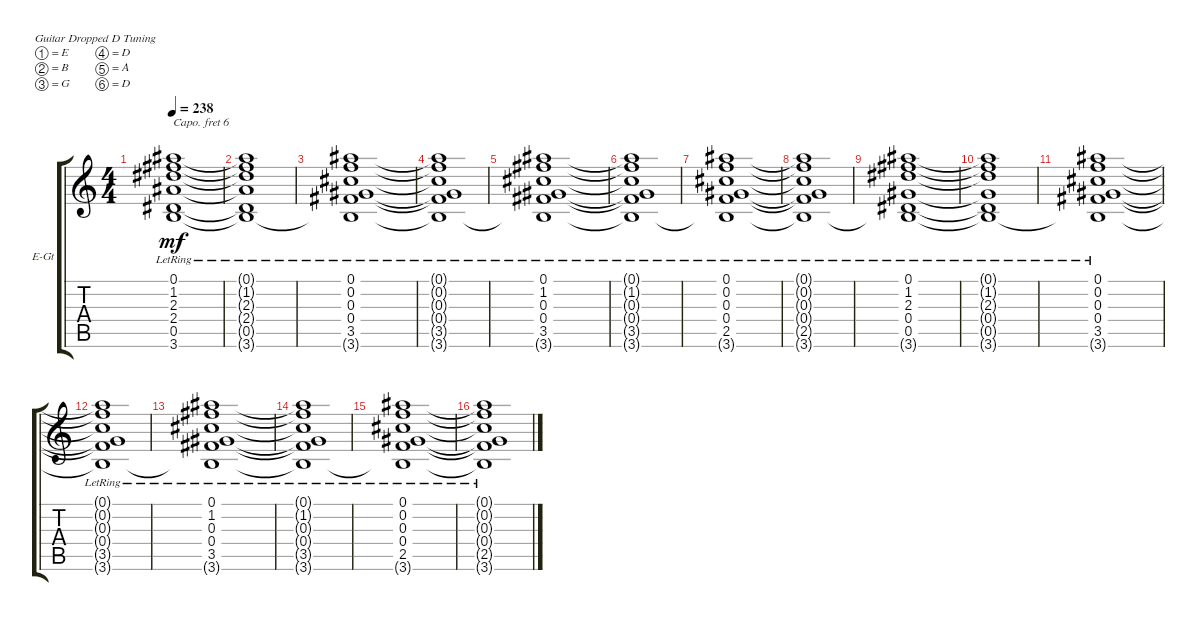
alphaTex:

\defaultSystemsLayout 4
\bracketExtendMode groupsimilarinstruments
\firstSystemTrackNameOrientation horizontal
\otherSystemsTrackNameOrientation horizontal
\track ("Electric Guitar" "E-Gt") {instrument electricguitarclean}
\staff {score tabs}
\capo 6
\tuning (E4 B3 G3 D3 A2 D2)
\ts (4 4)
\tempo 238
\clef g2
\ks c
(0.5{lr} 2.4{lr} 2.3{lr} 1.2{lr} 0.1{lr} 3.6{lr t}).1{dy mf} |
(0.1{lr t} 1.2{lr t} 2.3{lr t} 2.4{lr t} 0.5{lr t} 3.6{lr t}).1 |
(3.5{lr} 0.4{lr} 0.3{lr} 0.1{lr} 0.2{lr} 3.6{lr t}).1 |
(3.5{lr t} 0.4{lr t} 0.3{lr t} 0.2{lr t} 0.1{lr t} 3.6{lr t}).1 |
(3.5{lr} 0.4{lr} 0.3{lr} 1.2{lr} 0.1{lr} 3.6{lr t}).1 |
(0.1{lr t} 1.2{lr t} 0.3{lr t} 0.4{lr t} 3.5{lr t} 3.6{lr t}).1 |
(2.5{lr} 0.4{lr} 0.3{lr} 0.2{lr} 0.1{lr} 3.6{lr t}).1 |
(2.5{lr t} 0.4{lr t} 0.3{lr t} 0.2{lr t} 0.1{lr t} 3.6{lr t}).1 |
(0.5{lr} 0.4{lr} 2.3{lr} 1.2{lr} 0.1{lr} 3.6{lr t}).1 |
(0.1{lr t} 1.2{lr t} 2.3{lr t} 0.4{lr t} 0.5{lr t} 3.6{lr t}).1 |
(3.5{lr} 0.4{lr} 0.3{lr} 0.1{lr} 0.2{lr} 3.6{lr t}).1 |
(3.5{lr t} 0.4{lr t} 0.3{lr t} 0.2{lr t} 0.1{lr t} 3.6{lr t}).1 |
(3.5{lr} 0.4{lr} 0.3{lr} 1.2{lr} 0.1{lr} 3.6{lr t}).1 |
(0.1{lr t} 3.6{lr t} 3.5{lr t} 0.4{lr t} 0.3{lr t} 1.2{lr t}).1 |
(2.5{lr} 0.4{lr} 0.3{lr} 0.2{lr} 0.1{lr} 3.6{lr t}).1 |
(0.1{lr t} 0.2{lr t} 0.3{lr t} 0.4{lr t} 2.5{lr t} 3.6{lr t}).1
